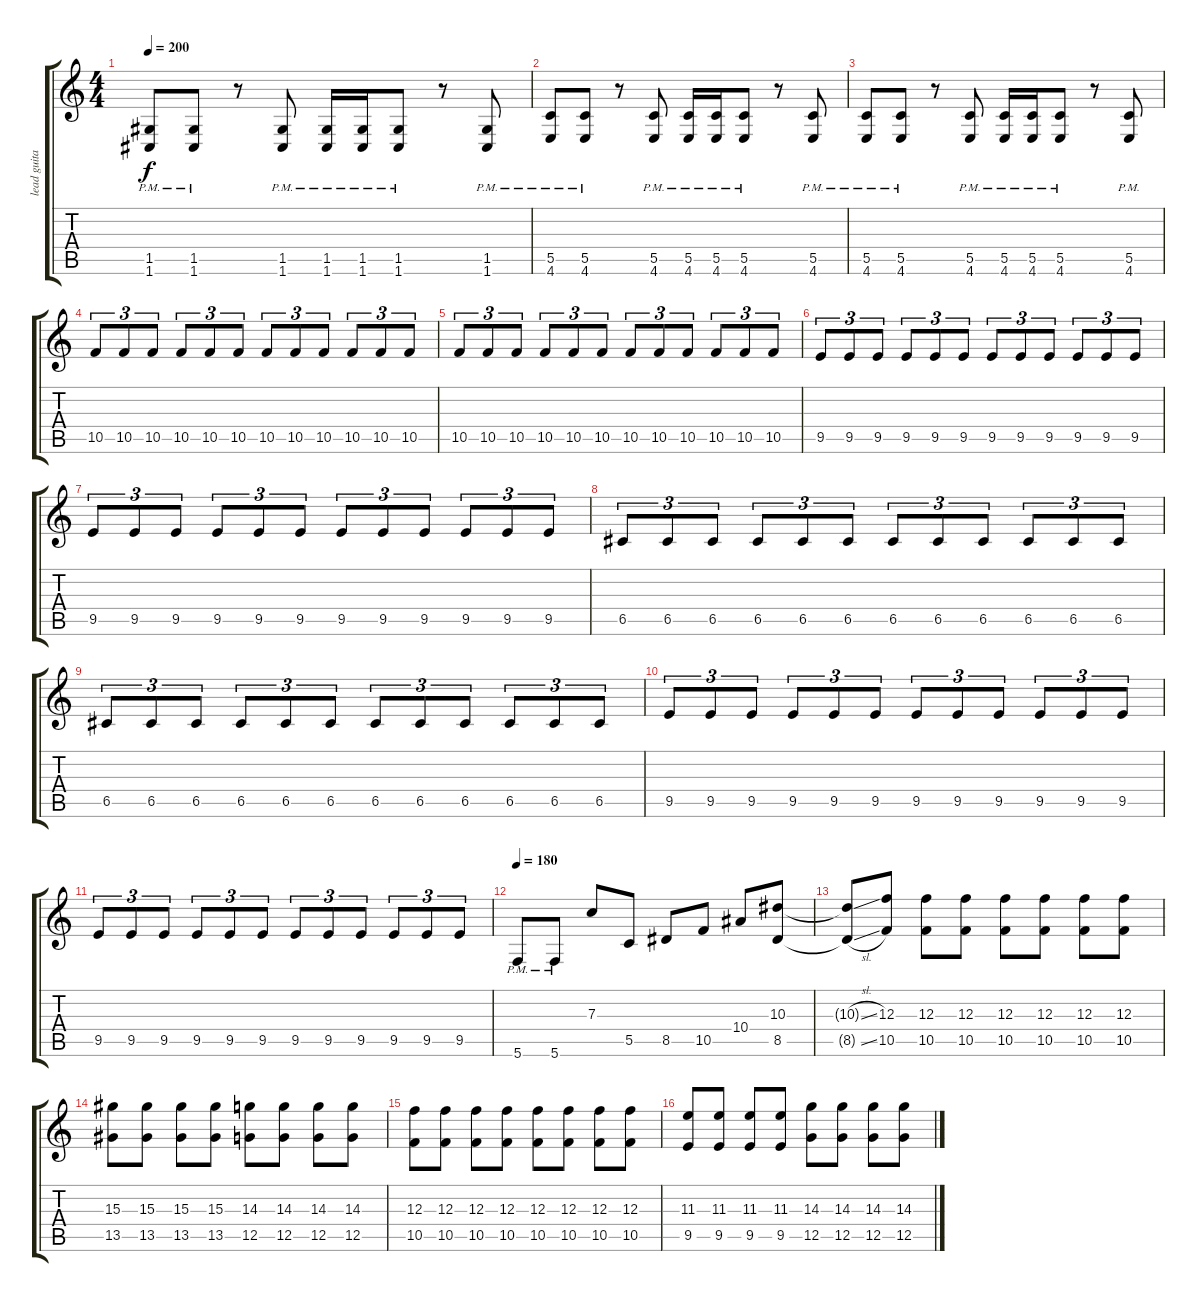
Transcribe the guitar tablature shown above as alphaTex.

\track ("lead guitar" "lead guita") {instrument distortionguitar}
\staff {score tabs}
\tuning (D4 A3 F3 C3 G2 C2) {hide}
\ts (4 4)
\tempo 200
\clef g2
\ks c
(1.5{pm} 1.6{pm}).8{dy f} (1.5{pm} 1.6{pm}).8 r.8 (1.5{pm} 1.6{pm}).8 (1.5{pm} 1.6{pm}).16 (1.5{pm} 1.6{pm}).16 (1.5{pm} 1.6{pm}).8 r.8 (1.5{pm} 1.6{pm}).8 |
(5.5{pm} 4.6{pm}).8 (5.5{pm} 4.6{pm}).8 r.8 (5.5{pm} 4.6{pm}).8 (5.5{pm} 4.6{pm}).16 (5.5{pm} 4.6{pm}).16 (5.5{pm} 4.6{pm}).8 r.8 (5.5{pm} 4.6{pm}).8 |
(5.5{pm} 4.6{pm}).8 (5.5{pm} 4.6{pm}).8 r.8 (5.5{pm} 4.6{pm}).8 (5.5{pm} 4.6{pm}).16 (5.5{pm} 4.6{pm}).16 (5.5{pm} 4.6{pm}).8 r.8 (5.5{pm} 4.6{pm}).8 |
10.5.8{tu (3 2)} 10.5.8{tu (3 2)} 10.5.8{tu (3 2)} 10.5.8{tu (3 2)} 10.5.8{tu (3 2)} 10.5.8{tu (3 2)} 10.5.8{tu (3 2)} 10.5.8{tu (3 2)} 10.5.8{tu (3 2)} 10.5.8{tu (3 2)} 10.5.8{tu (3 2)} 10.5.8{tu (3 2)} |
10.5.8{tu (3 2)} 10.5.8{tu (3 2)} 10.5.8{tu (3 2)} 10.5.8{tu (3 2)} 10.5.8{tu (3 2)} 10.5.8{tu (3 2)} 10.5.8{tu (3 2)} 10.5.8{tu (3 2)} 10.5.8{tu (3 2)} 10.5.8{tu (3 2)} 10.5.8{tu (3 2)} 10.5.8{tu (3 2)} |
9.5.8{tu (3 2)} 9.5.8{tu (3 2)} 9.5.8{tu (3 2)} 9.5.8{tu (3 2)} 9.5.8{tu (3 2)} 9.5.8{tu (3 2)} 9.5.8{tu (3 2)} 9.5.8{tu (3 2)} 9.5.8{tu (3 2)} 9.5.8{tu (3 2)} 9.5.8{tu (3 2)} 9.5.8{tu (3 2)} |
9.5.8{tu (3 2)} 9.5.8{tu (3 2)} 9.5.8{tu (3 2)} 9.5.8{tu (3 2)} 9.5.8{tu (3 2)} 9.5.8{tu (3 2)} 9.5.8{tu (3 2)} 9.5.8{tu (3 2)} 9.5.8{tu (3 2)} 9.5.8{tu (3 2)} 9.5.8{tu (3 2)} 9.5.8{tu (3 2)} |
6.5.8{tu (3 2)} 6.5.8{tu (3 2)} 6.5.8{tu (3 2)} 6.5.8{tu (3 2)} 6.5.8{tu (3 2)} 6.5.8{tu (3 2)} 6.5.8{tu (3 2)} 6.5.8{tu (3 2)} 6.5.8{tu (3 2)} 6.5.8{tu (3 2)} 6.5.8{tu (3 2)} 6.5.8{tu (3 2)} |
6.5.8{tu (3 2)} 6.5.8{tu (3 2)} 6.5.8{tu (3 2)} 6.5.8{tu (3 2)} 6.5.8{tu (3 2)} 6.5.8{tu (3 2)} 6.5.8{tu (3 2)} 6.5.8{tu (3 2)} 6.5.8{tu (3 2)} 6.5.8{tu (3 2)} 6.5.8{tu (3 2)} 6.5.8{tu (3 2)} |
9.5.8{tu (3 2)} 9.5.8{tu (3 2)} 9.5.8{tu (3 2)} 9.5.8{tu (3 2)} 9.5.8{tu (3 2)} 9.5.8{tu (3 2)} 9.5.8{tu (3 2)} 9.5.8{tu (3 2)} 9.5.8{tu (3 2)} 9.5.8{tu (3 2)} 9.5.8{tu (3 2)} 9.5.8{tu (3 2)} |
9.5.8{tu (3 2)} 9.5.8{tu (3 2)} 9.5.8{tu (3 2)} 9.5.8{tu (3 2)} 9.5.8{tu (3 2)} 9.5.8{tu (3 2)} 9.5.8{tu (3 2)} 9.5.8{tu (3 2)} 9.5.8{tu (3 2)} 9.5.8{tu (3 2)} 9.5.8{tu (3 2)} 9.5.8{tu (3 2)} |
\tempo 180
5.6{pm}.8 5.6{pm}.8 7.3.8 5.5.8 8.5.8 10.5.8 10.4.8 (10.3 8.5).8 |
(10.3{sl t} 8.5{sl t}).8 (12.3 10.5).8 (12.3 10.5).8 (12.3 10.5).8 (12.3 10.5).8 (12.3 10.5).8 (12.3 10.5).8 (12.3 10.5).8 |
(15.3 13.5).8 (15.3 13.5).8 (15.3 13.5).8 (15.3 13.5).8 (14.3 12.5).8 (14.3 12.5).8 (14.3 12.5).8 (14.3 12.5).8 |
(12.3 10.5).8 (12.3 10.5).8 (12.3 10.5).8 (12.3 10.5).8 (12.3 10.5).8 (12.3 10.5).8 (12.3 10.5).8 (12.3 10.5).8 |
(11.3 9.5).8 (11.3 9.5).8 (11.3 9.5).8 (11.3 9.5).8 (14.3 12.5).8 (14.3 12.5).8 (14.3 12.5).8 (14.3 12.5).8
